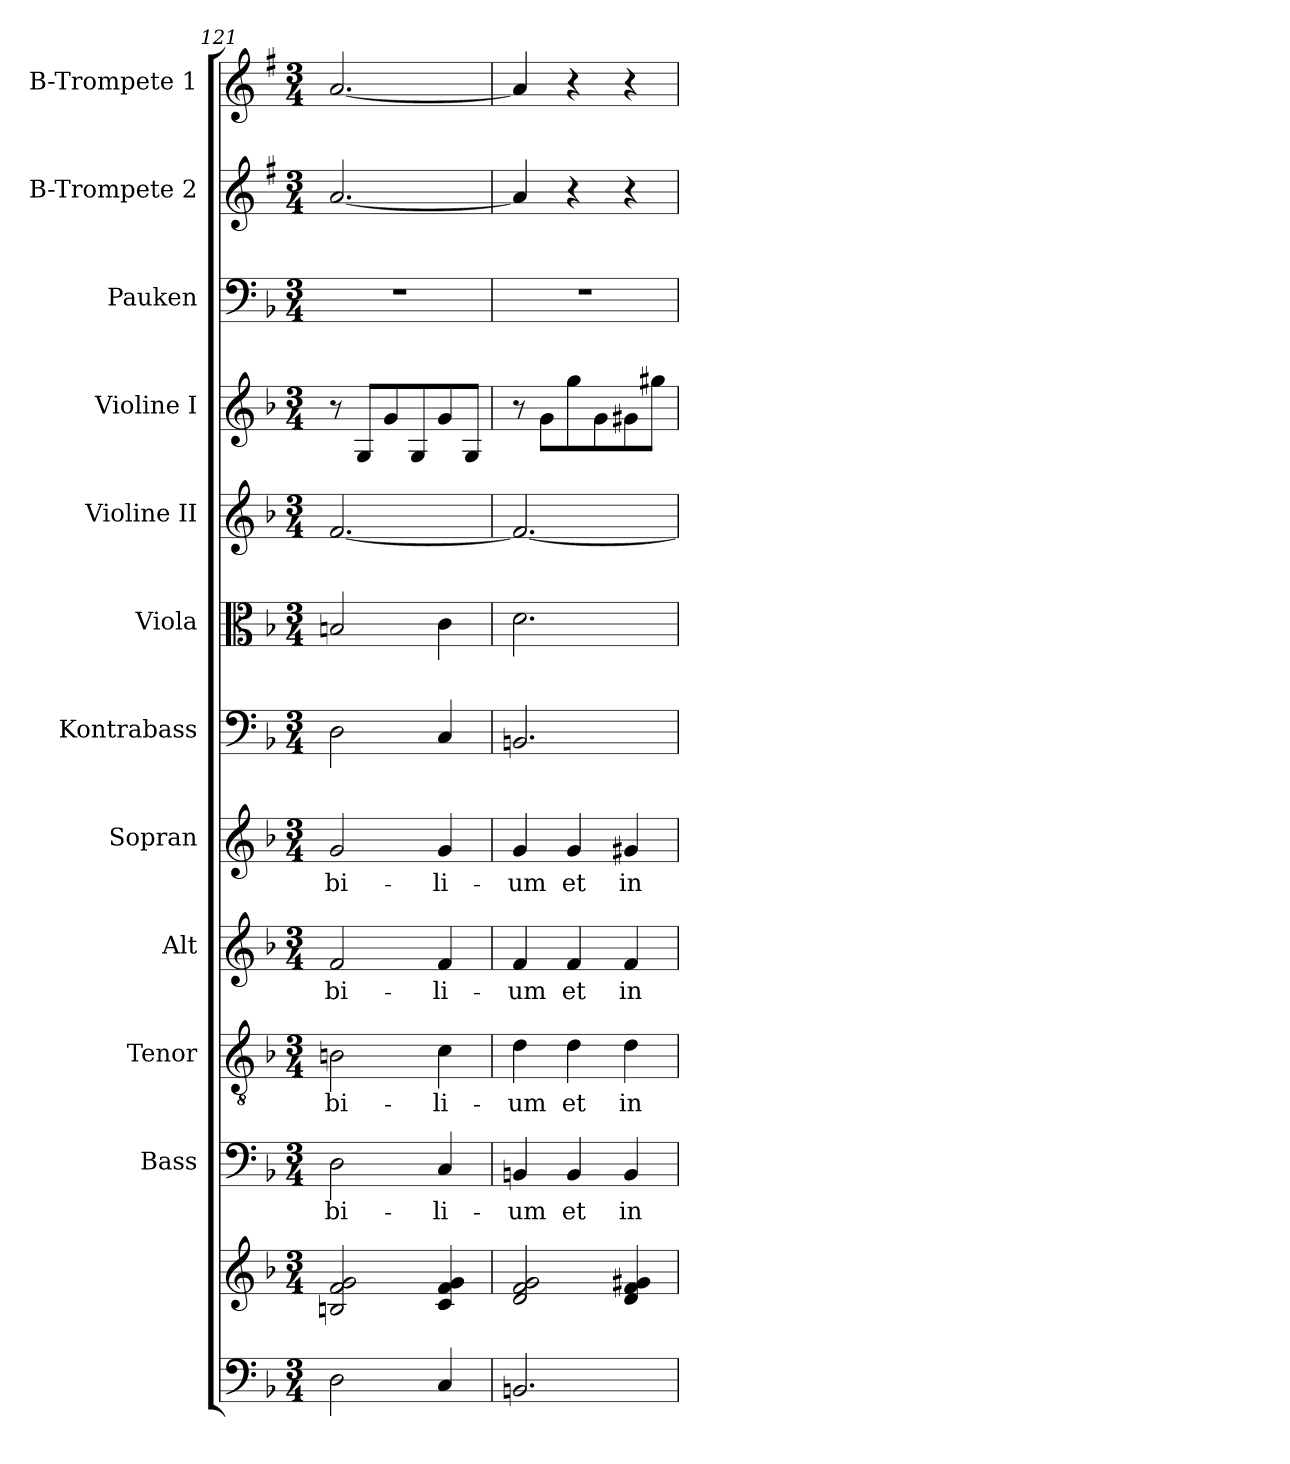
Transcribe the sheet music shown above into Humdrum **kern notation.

**kern	**kern	**kern	**text	**kern	**text	**kern	**text	**kern	**text	**kern	**kern	**kern	**kern	**kern	**kern	**kern
*part12	*part12	*part11	*part11	*part10	*part10	*part9	*part9	*part8	*part8	*part7	*part6	*part5	*part4	*part3	*part2	*part1
*staff13	*staff12	*staff11	*staff11	*staff10	*staff10	*staff9	*staff9	*staff8	*staff8	*staff7	*staff6	*staff5	*staff4	*staff3	*staff2	*staff1
*	*	*I"Bass	*	*I"Tenor	*	*I"Alt	*	*I"Sopran	*	*I"Kontrabass	*I"Viola	*I"Violine II	*I"Violine I	*I"Pauken	*I"B-Trompete 2	*I"B-Trompete 1
*	*	*I'B.	*	*I'T.	*	*I'A.	*	*I'S.	*	*I'Kb.	*I'Vla.	*I'Vl. II	*I'Vl. I	*I'Pk.	*I'B Trp. 2	*I'B Trp. 1
*clefF4	*clefG2	*clefF4	*	*clefGv2	*	*clefG2	*	*clefG2	*	*clefF4	*clefC3	*clefG2	*clefG2	*clefF4	*clefG2	*clefG2
*	*	*	*	*	*	*	*	*	*	*ITrd7c12	*	*	*	*	*ITrd1c2	*ITrd1c2
*k[b-]	*k[b-]	*k[b-]	*	*k[b-]	*	*k[b-]	*	*k[b-]	*	*k[b-]	*k[b-]	*k[b-]	*k[b-]	*k[b-]	*k[b-]	*k[b-]
*F:	*F:	*F:	*	*F:	*	*F:	*	*F:	*	*F:	*F:	*F:	*F:	*F:	*F:	*F:
*M3/4	*M3/4	*M3/4	*	*M3/4	*	*M3/4	*	*M3/4	*	*M3/4	*M3/4	*M3/4	*M3/4	*M3/4	*M3/4	*M3/4
=121	=121	=121	=121	=121	=121	=121	=121	=121	=121	=121	=121	=121	=121	=121	=121	=121
!	!	!	!LO:LY:b	!	!LO:LY:b	!	!LO:LY:b	!	!LO:LY:b	!	!	!	!	!	!	!
2D\	2Bn/ 2f/ 2g/	2D\	-bi-	2Bn\	-bi-	2f/	-bi-	2g/	-bi-	2DD\	2Bn/	[2.f/	8r	2.r	[2.g/	[2.g/
.	.	.	.	.	.	.	.	.	.	.	.	.	8G/L	.	.	.
.	.	.	.	.	.	.	.	.	.	.	.	.	8g/	.	.	.
.	.	.	.	.	.	.	.	.	.	.	.	.	8G/	.	.	.
!	!	!	!LO:LY:b	!	!LO:LY:b	!	!LO:LY:b	!	!LO:LY:b	!	!	!	!	!	!	!
4C/	4c/ 4f/ 4g/	4C/	-li-	4c\	-li-	4f/	-li-	4g/	-li-	4CC/	4c\	.	8g/	.	.	.
.	.	.	.	.	.	.	.	.	.	.	.	.	8G/J	.	.	.
=122	=122	=122	=122	=122	=122	=122	=122	=122	=122	=122	=122	=122	=122	=122	=122	=122
!	!	!	!LO:LY:b	!	!LO:LY:b	!	!LO:LY:b	!	!LO:LY:b	!	!	!	!	!	!	!
2.BBn/	2d/ 2f/ 2g/	4BBn/	-um	4d\	-um	4f/	-um	4g/	-um	2.BBBn/	2.d\	2.f/_	8r	2.r	4g/]	4g/]
.	.	.	.	.	.	.	.	.	.	.	.	.	8g\L	.	.	.
!	!	!	!LO:LY:b	!	!LO:LY:b	!	!LO:LY:b	!	!LO:LY:b	!	!	!	!	!	!	!
.	.	4BB/	et	4d\	et	4f/	et	4g/	et	.	.	.	8gg\	.	4r	4r
.	.	.	.	.	.	.	.	.	.	.	.	.	8g\	.	.	.
!	!	!	!LO:LY:b	!	!LO:LY:b	!	!LO:LY:b	!	!LO:LY:b	!	!	!	!	!	!	!
.	4d/ 4f/ 4g#X/	4BB/	in-	4d\	in-	4f/	in-	4g#X/	in-	.	.	.	8g#X\	.	4r	4r
.	.	.	.	.	.	.	.	.	.	.	.	.	8gg#X\J	.	.	.
=	=	=	=	=	=	=	=	=	=	=	=	=	=	=	=	=
*-	*-	*-	*-	*-	*-	*-	*-	*-	*-	*-	*-	*-	*-	*-	*-	*-
